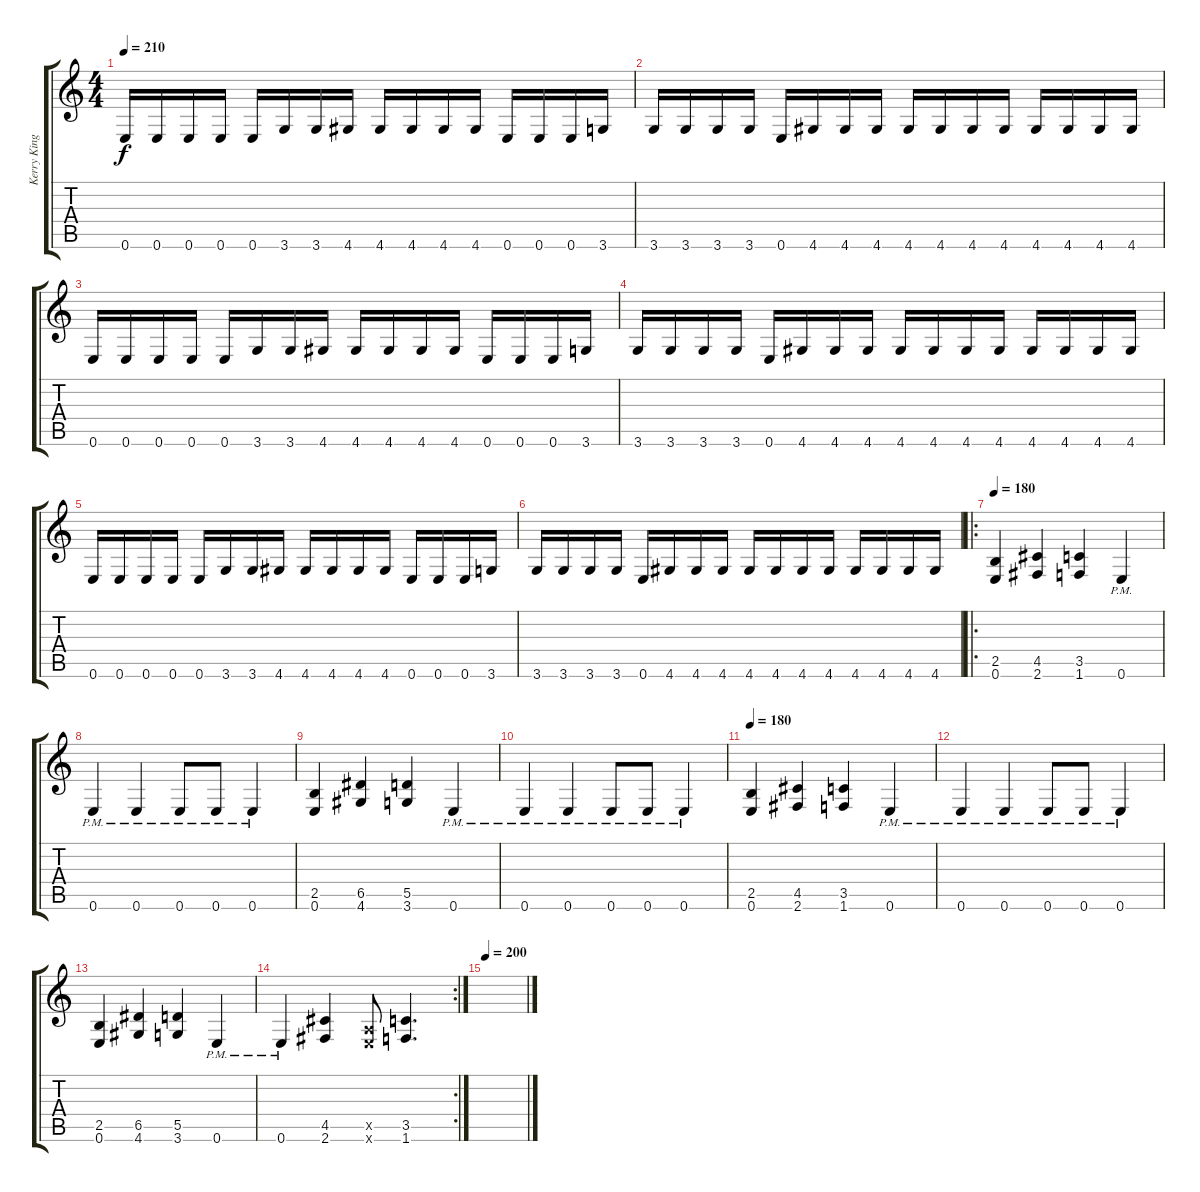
\track ("Kerry King" "Kerry King") {instrument distortionguitar}
\staff {score tabs}
\tuning (E4 B3 G3 D3 A2 E2) {hide}
\ts (4 4)
\tempo 210
\clef g2
\ks c
0.6.16{dy f} 0.6.16 0.6.16 0.6.16 0.6.16 3.6.16 3.6.16 4.6.16 4.6.16 4.6.16 4.6.16 4.6.16 0.6.16 0.6.16 0.6.16 3.6.16 |
3.6.16 3.6.16 3.6.16 3.6.16 0.6.16 4.6.16 4.6.16 4.6.16 4.6.16 4.6.16 4.6.16 4.6.16 4.6.16 4.6.16 4.6.16 4.6.16 |
0.6.16 0.6.16 0.6.16 0.6.16 0.6.16 3.6.16 3.6.16 4.6.16 4.6.16 4.6.16 4.6.16 4.6.16 0.6.16 0.6.16 0.6.16 3.6.16 |
3.6.16 3.6.16 3.6.16 3.6.16 0.6.16 4.6.16 4.6.16 4.6.16 4.6.16 4.6.16 4.6.16 4.6.16 4.6.16 4.6.16 4.6.16 4.6.16 |
0.6.16 0.6.16 0.6.16 0.6.16 0.6.16 3.6.16 3.6.16 4.6.16 4.6.16 4.6.16 4.6.16 4.6.16 0.6.16 0.6.16 0.6.16 3.6.16 |
3.6.16 3.6.16 3.6.16 3.6.16 0.6.16 4.6.16 4.6.16 4.6.16 4.6.16 4.6.16 4.6.16 4.6.16 4.6.16 4.6.16 4.6.16 4.6.16 |
\ro
\tempo 180
(2.5 0.6).4 (4.5 2.6).4 (3.5 1.6).4 0.6{pm}.4 |
0.6{pm}.4 0.6{pm}.4 0.6{pm}.8 0.6{pm}.8 0.6{pm}.4 |
(2.5 0.6).4 (6.5 4.6).4 (5.5 3.6).4 0.6{pm}.4 |
0.6{pm}.4 0.6{pm}.4 0.6{pm}.8 0.6{pm}.8 0.6{pm}.4 |
\tempo 180
(2.5 0.6).4 (4.5 2.6).4 (3.5 1.6).4 0.6{pm}.4 |
0.6{pm}.4 0.6{pm}.4 0.6{pm}.8 0.6{pm}.8 0.6{pm}.4 |
(2.5 0.6).4 (6.5 4.6).4 (5.5 3.6).4 0.6{pm}.4 |
\rc 2
0.6{pm}.4 (4.5 2.6).4 (0.5{x} 0.6{x}).8 (3.5 1.6).4{d} |
\tempo 200
